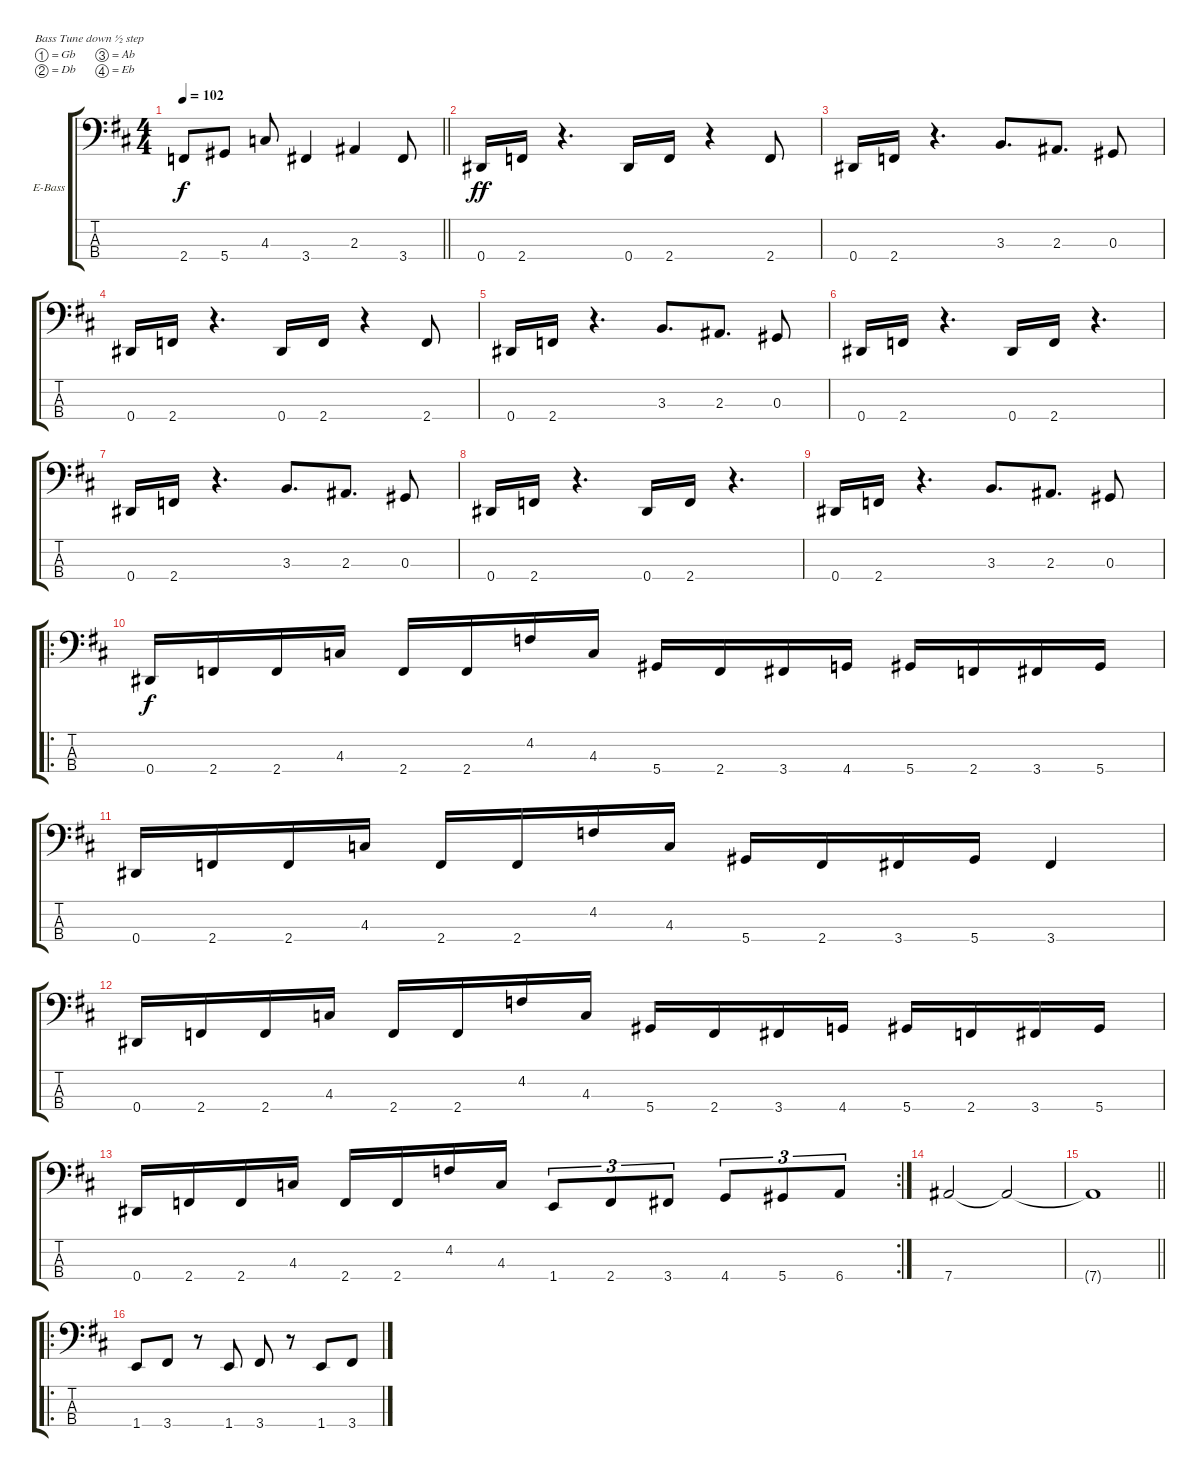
\bracketExtendMode groupsimilarinstruments
\firstSystemTrackNameOrientation horizontal
\otherSystemsTrackNameOrientation horizontal
\track ("Rex" "E-Bass") {instrument electricbassfinger}
\staff {score tabs}
\tuning (Gb2 Db2 Ab1 Eb1)
\ts (4 4)
\tempo 102
\clef f4
\barLineRight lightlight
\ks d
2.4.8{dy f} 5.4.8 4.3.8 3.4.4 2.3.4 3.4.8 |
0.4.16{dy ff} 2.4.16 r.4{d} 0.4.16 2.4.16 r.4 2.4.8 |
0.4.16 2.4.16 r.4{d} 3.3.8{d} 2.3.8{d} 0.3.8 |
0.4.16 2.4.16 r.4{d} 0.4.16 2.4.16 r.4 2.4.8 |
0.4.16 2.4.16 r.4{d} 3.3.8{d} 2.3.8{d} 0.3.8 |
0.4.16 2.4.16 r.4{d} 0.4.16 2.4.16 r.4{d} |
0.4.16 2.4.16 r.4{d} 3.3.8{d} 2.3.8{d} 0.3.8 |
0.4.16 2.4.16 r.4{d} 0.4.16 2.4.16 r.4{d} |
0.4.16 2.4.16 r.4{d} 3.3.8{d} 2.3.8{d} 0.3.8 |
\ro
0.4.16{dy f} 2.4.16 2.4.16 4.3.16 2.4.16 2.4.16 4.2.16 4.3.16 5.4.16 2.4.16 3.4.16 4.4.16 5.4.16 2.4.16 3.4.16 5.4.16 |
0.4.16 2.4.16 2.4.16 4.3.16 2.4.16 2.4.16 4.2.16 4.3.16 5.4.16 2.4.16 3.4.16 5.4.16 3.4.4 |
0.4.16 2.4.16 2.4.16 4.3.16 2.4.16 2.4.16 4.2.16 4.3.16 5.4.16 2.4.16 3.4.16 4.4.16 5.4.16 2.4.16 3.4.16 5.4.16 |
\rc 2
0.4.16 2.4.16 2.4.16 4.3.16 2.4.16 2.4.16 4.2.16 4.3.16 1.4.8{tu (3 2)} 2.4.8{tu (3 2)} 3.4.8{tu (3 2)} 4.4.8{tu (3 2)} 5.4.8{tu (3 2)} 6.4.8{tu (3 2)} |
7.4.2 7.4{t}.2 |
\barLineRight lightlight
7.4{t}.1 |
\ro
1.4.8 3.4.8 r.8 1.4.8 3.4.8 r.8 1.4.8 3.4.8
